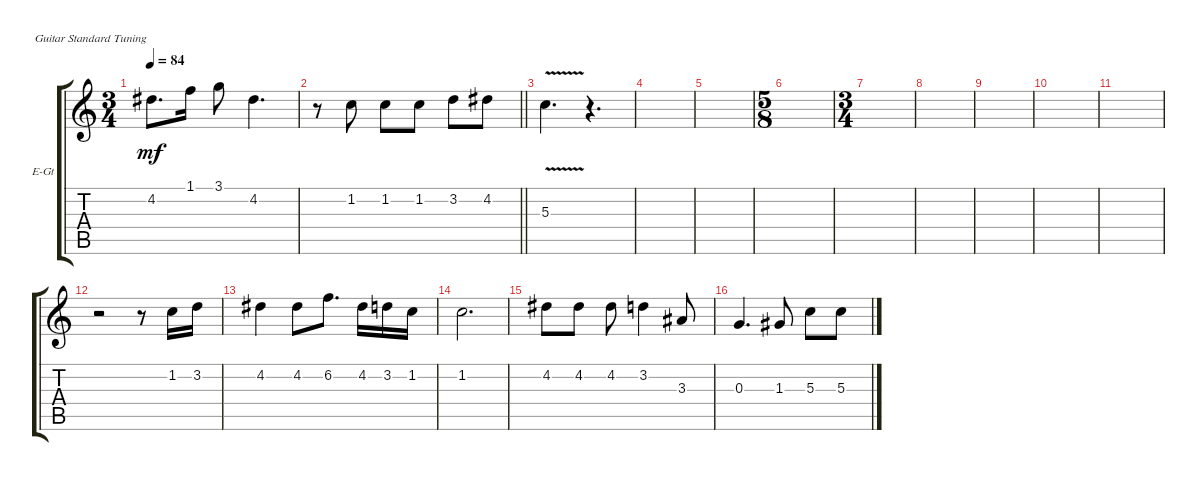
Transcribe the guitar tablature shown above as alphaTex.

\defaultSystemsLayout 4
\bracketExtendMode groupsimilarinstruments
\firstSystemTrackNameOrientation horizontal
\otherSystemsTrackNameOrientation horizontal
\track ("Electric Guitar" "E-Gt") {instrument electricguitarclean}
\staff {score tabs}
\tuning (E4 B3 G3 D3 A2 E2)
\ts (3 4)
\tempo 84
\clef g2
\ks c
4.2.8{d dy mf} 1.1.16 3.1.8 4.2.4{d} |
\barLineRight lightlight
r.8 1.2.8 1.2.8 1.2.8 3.2.8 4.2.8 |
5.3{v}.4{d} r.4{d} |
|
|
\ts (5 8)
|
\ts (3 4)
|
|
|
|
|
r.2 r.8 1.2.16 3.2.16 |
4.2.4 4.2.8 6.2.8{d} 4.2.16 3.2.16 1.2.16 |
1.2.2{d} |
4.2.8 4.2.8 4.2.8 3.2.4 3.3.8 |
0.3.4{d} 1.3.8 5.3.8 5.3.8
